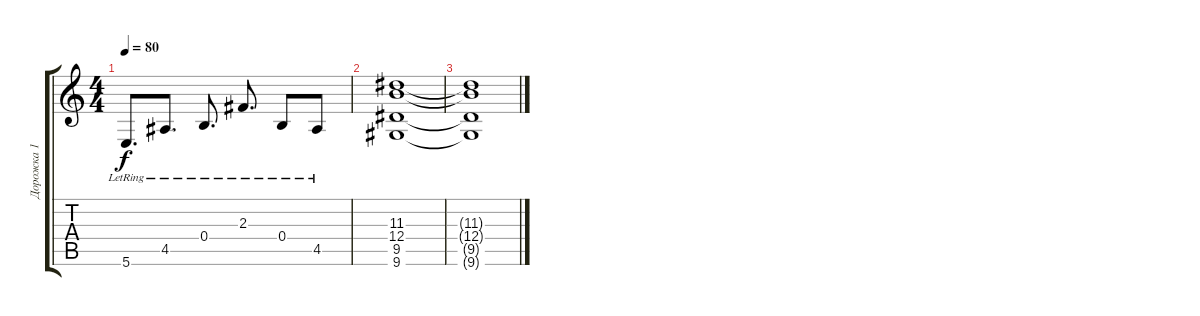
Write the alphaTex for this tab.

\track ("Дорожка 1" "Дорожка 1") {instrument acousticguitarsteel}
\staff {score tabs}
\tuning (Db4 Ab3 E3 B2 Gb2 B1) {hide}
\ts (4 4)
\tempo 80
\clef g2
\ks c
5.6{lr}.8{d dy f} 4.5{lr}.8{d} 0.4{lr}.8{d} 2.3{lr}.8{d} 0.4{lr}.8 4.5{lr}.8 |
(11.3 12.4 9.5 9.6).1 |
(11.3{t} 12.4{t} 9.5{t} 9.6{t}).1
